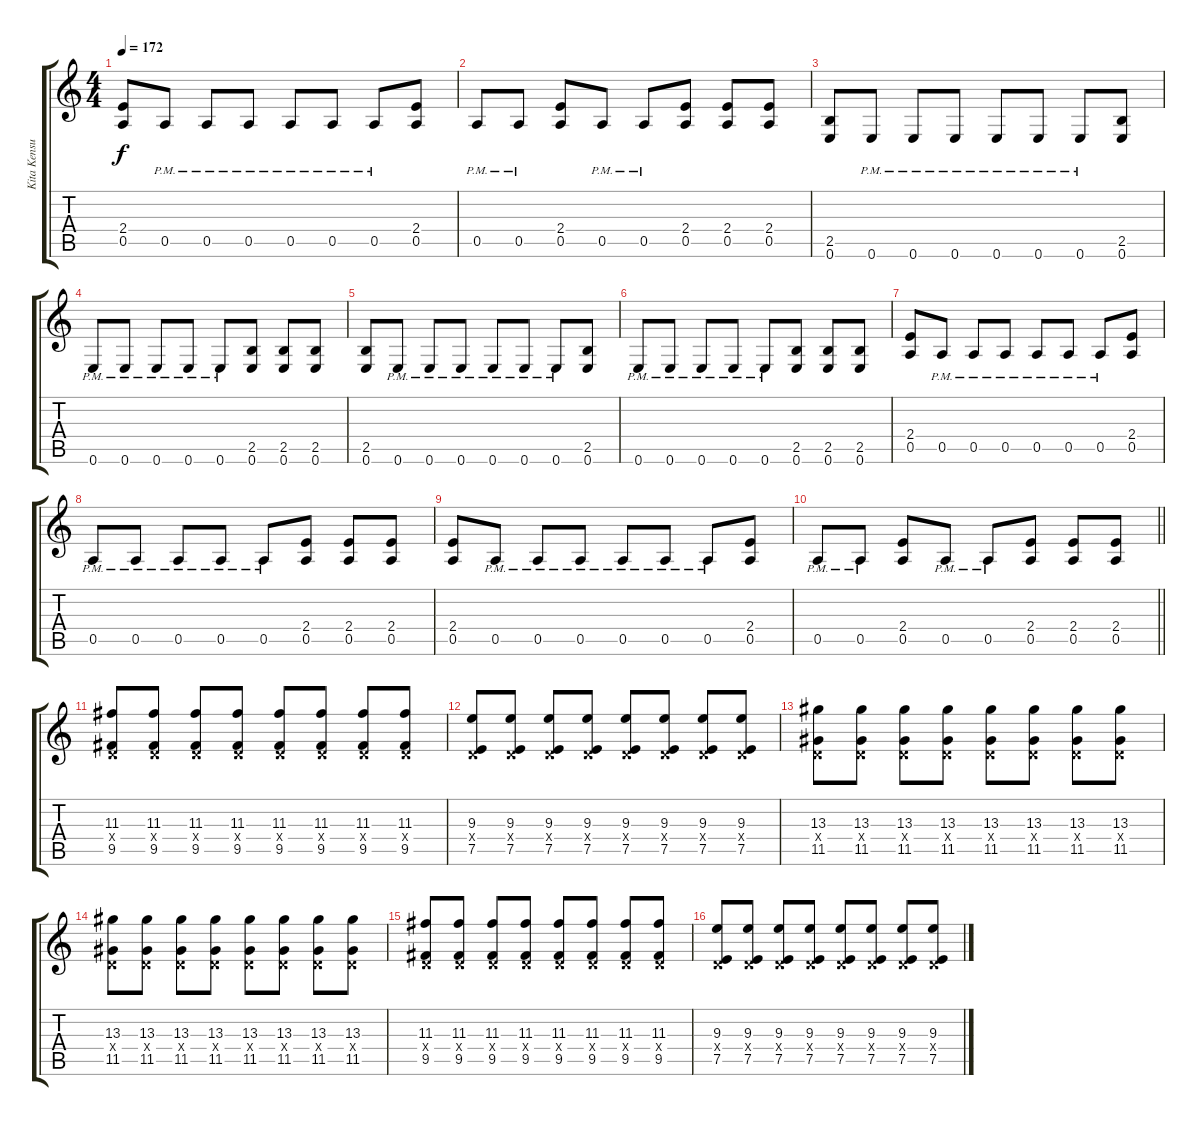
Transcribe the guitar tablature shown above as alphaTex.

\track ("Kita Kensuke" "Kita Kensu") {instrument distortionguitar}
\staff {score tabs}
\tuning (E4 B3 G3 D3 A2 E2) {hide}
\ts (4 4)
\tempo 172
\clef g2
\ks c
(2.4 0.5).8{dy f} 0.5{pm}.8 0.5{pm}.8 0.5{pm}.8 0.5{pm}.8 0.5{pm}.8 0.5{pm}.8 (2.4 0.5).8 |
0.5{pm}.8 0.5{pm}.8 (2.4 0.5).8 0.5{pm}.8 0.5{pm}.8 (2.4 0.5).8 (2.4 0.5).8 (2.4 0.5).8 |
(2.5 0.6).8 0.6{pm}.8 0.6{pm}.8 0.6{pm}.8 0.6{pm}.8 0.6{pm}.8 0.6{pm}.8 (2.5 0.6).8 |
0.6{pm}.8 0.6{pm}.8 0.6{pm}.8 0.6{pm}.8 0.6{pm}.8 (2.5 0.6).8 (2.5 0.6).8 (2.5 0.6).8 |
(2.5 0.6).8 0.6{pm}.8 0.6{pm}.8 0.6{pm}.8 0.6{pm}.8 0.6{pm}.8 0.6{pm}.8 (2.5 0.6).8 |
0.6{pm}.8 0.6{pm}.8 0.6{pm}.8 0.6{pm}.8 0.6{pm}.8 (2.5 0.6).8 (2.5 0.6).8 (2.5 0.6).8 |
(2.4 0.5).8 0.5{pm}.8 0.5{pm}.8 0.5{pm}.8 0.5{pm}.8 0.5{pm}.8 0.5{pm}.8 (2.4 0.5).8 |
0.5{pm}.8 0.5{pm}.8 0.5{pm}.8 0.5{pm}.8 0.5{pm}.8 (2.4 0.5).8 (2.4 0.5).8 (2.4 0.5).8 |
(2.4 0.5).8 0.5{pm}.8 0.5{pm}.8 0.5{pm}.8 0.5{pm}.8 0.5{pm}.8 0.5{pm}.8 (2.4 0.5).8 |
\barLineRight lightlight
0.5{pm}.8 0.5{pm}.8 (2.4 0.5).8 0.5{pm}.8 0.5{pm}.8 (2.4 0.5).8 (2.4 0.5).8 (2.4 0.5).8 |
(11.3 0.4{x} 9.5).8 (11.3 0.4{x} 9.5).8 (11.3 0.4{x} 9.5).8 (11.3 0.4{x} 9.5).8 (11.3 0.4{x} 9.5).8 (11.3 0.4{x} 9.5).8 (11.3 0.4{x} 9.5).8 (11.3 0.4{x} 9.5).8 |
(9.3 0.4{x} 7.5).8 (9.3 0.4{x} 7.5).8 (9.3 0.4{x} 7.5).8 (9.3 0.4{x} 7.5).8 (9.3 0.4{x} 7.5).8 (9.3 0.4{x} 7.5).8 (9.3 0.4{x} 7.5).8 (9.3 0.4{x} 7.5).8 |
(13.3 0.4{x} 11.5).8 (13.3 0.4{x} 11.5).8 (13.3 0.4{x} 11.5).8 (13.3 0.4{x} 11.5).8 (13.3 0.4{x} 11.5).8 (13.3 0.4{x} 11.5).8 (13.3 0.4{x} 11.5).8 (13.3 0.4{x} 11.5).8 |
(13.3 0.4{x} 11.5).8 (13.3 0.4{x} 11.5).8 (13.3 0.4{x} 11.5).8 (13.3 0.4{x} 11.5).8 (13.3 0.4{x} 11.5).8 (13.3 0.4{x} 11.5).8 (13.3 0.4{x} 11.5).8 (13.3 0.4{x} 11.5).8 |
(11.3 0.4{x} 9.5).8 (11.3 0.4{x} 9.5).8 (11.3 0.4{x} 9.5).8 (11.3 0.4{x} 9.5).8 (11.3 0.4{x} 9.5).8 (11.3 0.4{x} 9.5).8 (11.3 0.4{x} 9.5).8 (11.3 0.4{x} 9.5).8 |
(9.3 0.4{x} 7.5).8 (9.3 0.4{x} 7.5).8 (9.3 0.4{x} 7.5).8 (9.3 0.4{x} 7.5).8 (9.3 0.4{x} 7.5).8 (9.3 0.4{x} 7.5).8 (9.3 0.4{x} 7.5).8 (9.3 0.4{x} 7.5).8
